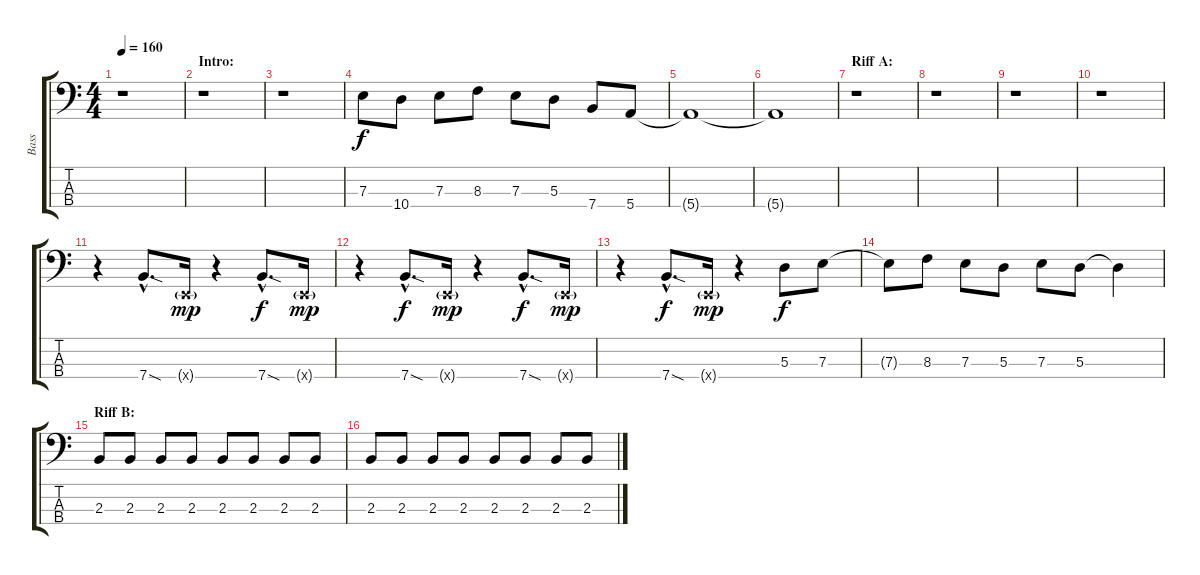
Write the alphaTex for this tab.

\track ("Bass" "Bass") {instrument electricbasspick}
\staff {score tabs}
\tuning (G2 D2 A1 E1) {hide}
\ts (4 4)
\tempo 160
\clef f4
\ks c
r.1{dy f instrument electricbasspick} |
\section ("" "Intro:")
r.1 |
r.1 |
7.3.8 10.4.8 7.3.8 8.3.8 7.3.8 5.3.8 7.4.8 5.4.8 |
5.4{t}.1 |
5.4{t}.1 |
\section ("" "Riff A:")
r.1 |
r.1 |
r.1 |
r.1 |
r.4 7.4{sod hac}.8{d} 0.4{g x}.16{dy mp} r.4 7.4{sod hac}.8{d dy f} 0.4{g x}.16{dy mp} |
r.4 7.4{sod hac}.8{d dy f} 0.4{g x}.16{dy mp} r.4 7.4{sod hac}.8{d dy f} 0.4{g x}.16{dy mp} |
r.4 7.4{sod hac}.8{d dy f} 0.4{g x}.16{dy mp} r.4 5.3.8{dy f} 7.3.8 |
7.3{t}.8 8.3.8 7.3.8 5.3.8 7.3.8 5.3.8 5.3{t}.4 |
\section ("" "Riff B:")
2.3.8 2.3.8 2.3.8 2.3.8 2.3.8 2.3.8 2.3.8 2.3.8 |
2.3.8 2.3.8 2.3.8 2.3.8 2.3.8 2.3.8 2.3.8 2.3.8
